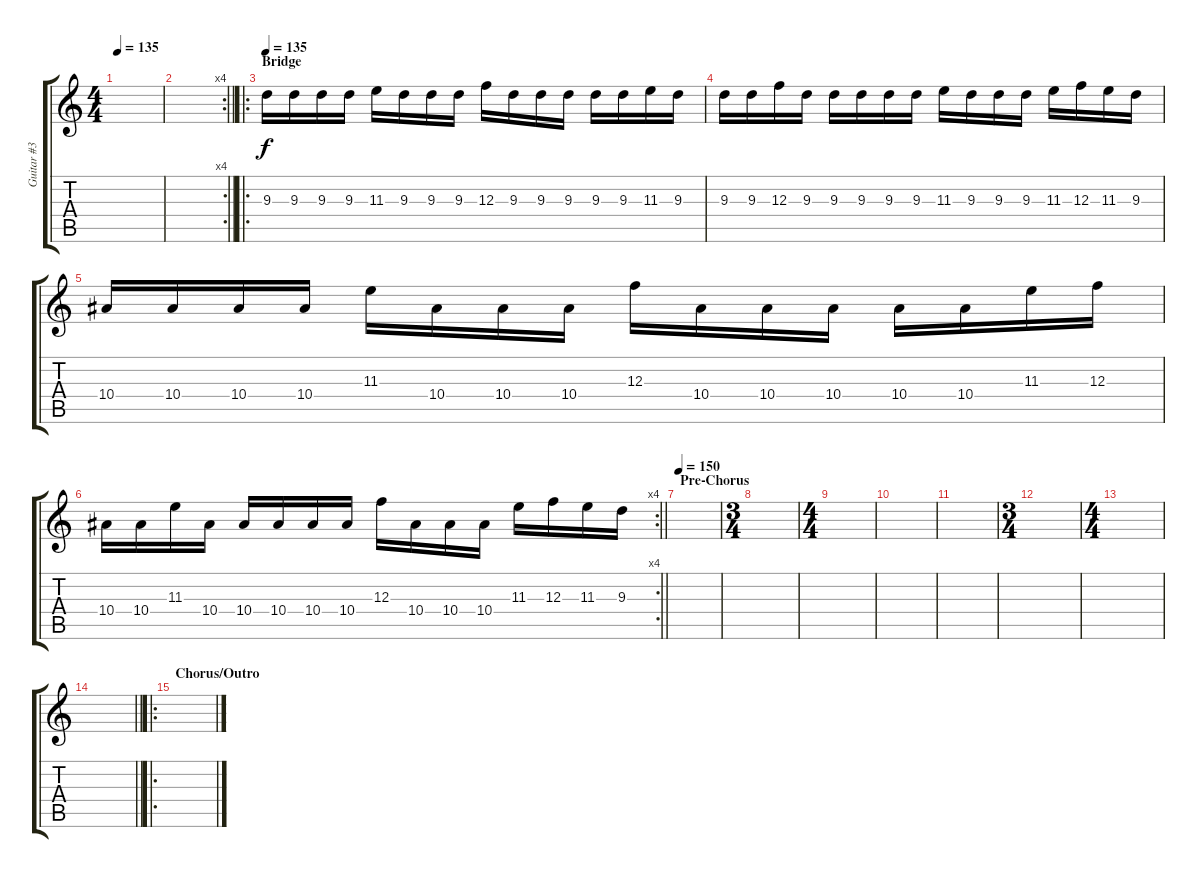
\track ("Guitar #3" "Guitar #3") {instrument distortionguitar}
\staff {score tabs}
\tuning (D4 A3 F3 C3 G2 C2) {hide}
\ts (4 4)
\tempo 135
\clef g2
\ks c
|
\rc 4
\barLineRight lightlight
|
\ro
\section ("" "Bridge")
\tempo 135
9.3.16 9.3.16 9.3.16 9.3.16 11.3.16 9.3.16 9.3.16 9.3.16 12.3.16 9.3.16 9.3.16 9.3.16 9.3.16 9.3.16 11.3.16 9.3.16 |
9.3.16 9.3.16 12.3.16 9.3.16 9.3.16 9.3.16 9.3.16 9.3.16 11.3.16 9.3.16 9.3.16 9.3.16 11.3.16 12.3.16 11.3.16 9.3.16 |
10.4.16 10.4.16 10.4.16 10.4.16 11.3.16 10.4.16 10.4.16 10.4.16 12.3.16 10.4.16 10.4.16 10.4.16 10.4.16 10.4.16 11.3.16 12.3.16 |
\rc 4
\barLineRight lightlight
10.4.16 10.4.16 11.3.16 10.4.16 10.4.16 10.4.16 10.4.16 10.4.16 12.3.16 10.4.16 10.4.16 10.4.16 11.3.16 12.3.16 11.3.16 9.3.16 |
\section ("" "Pre-Chorus")
\tempo 150
|
\ts (3 4)
|
\ts (4 4)
|
|
|
\ts (3 4)
|
\ts (4 4)
|
\barLineRight lightlight
|
\ro
\section ("" "Chorus/Outro")
